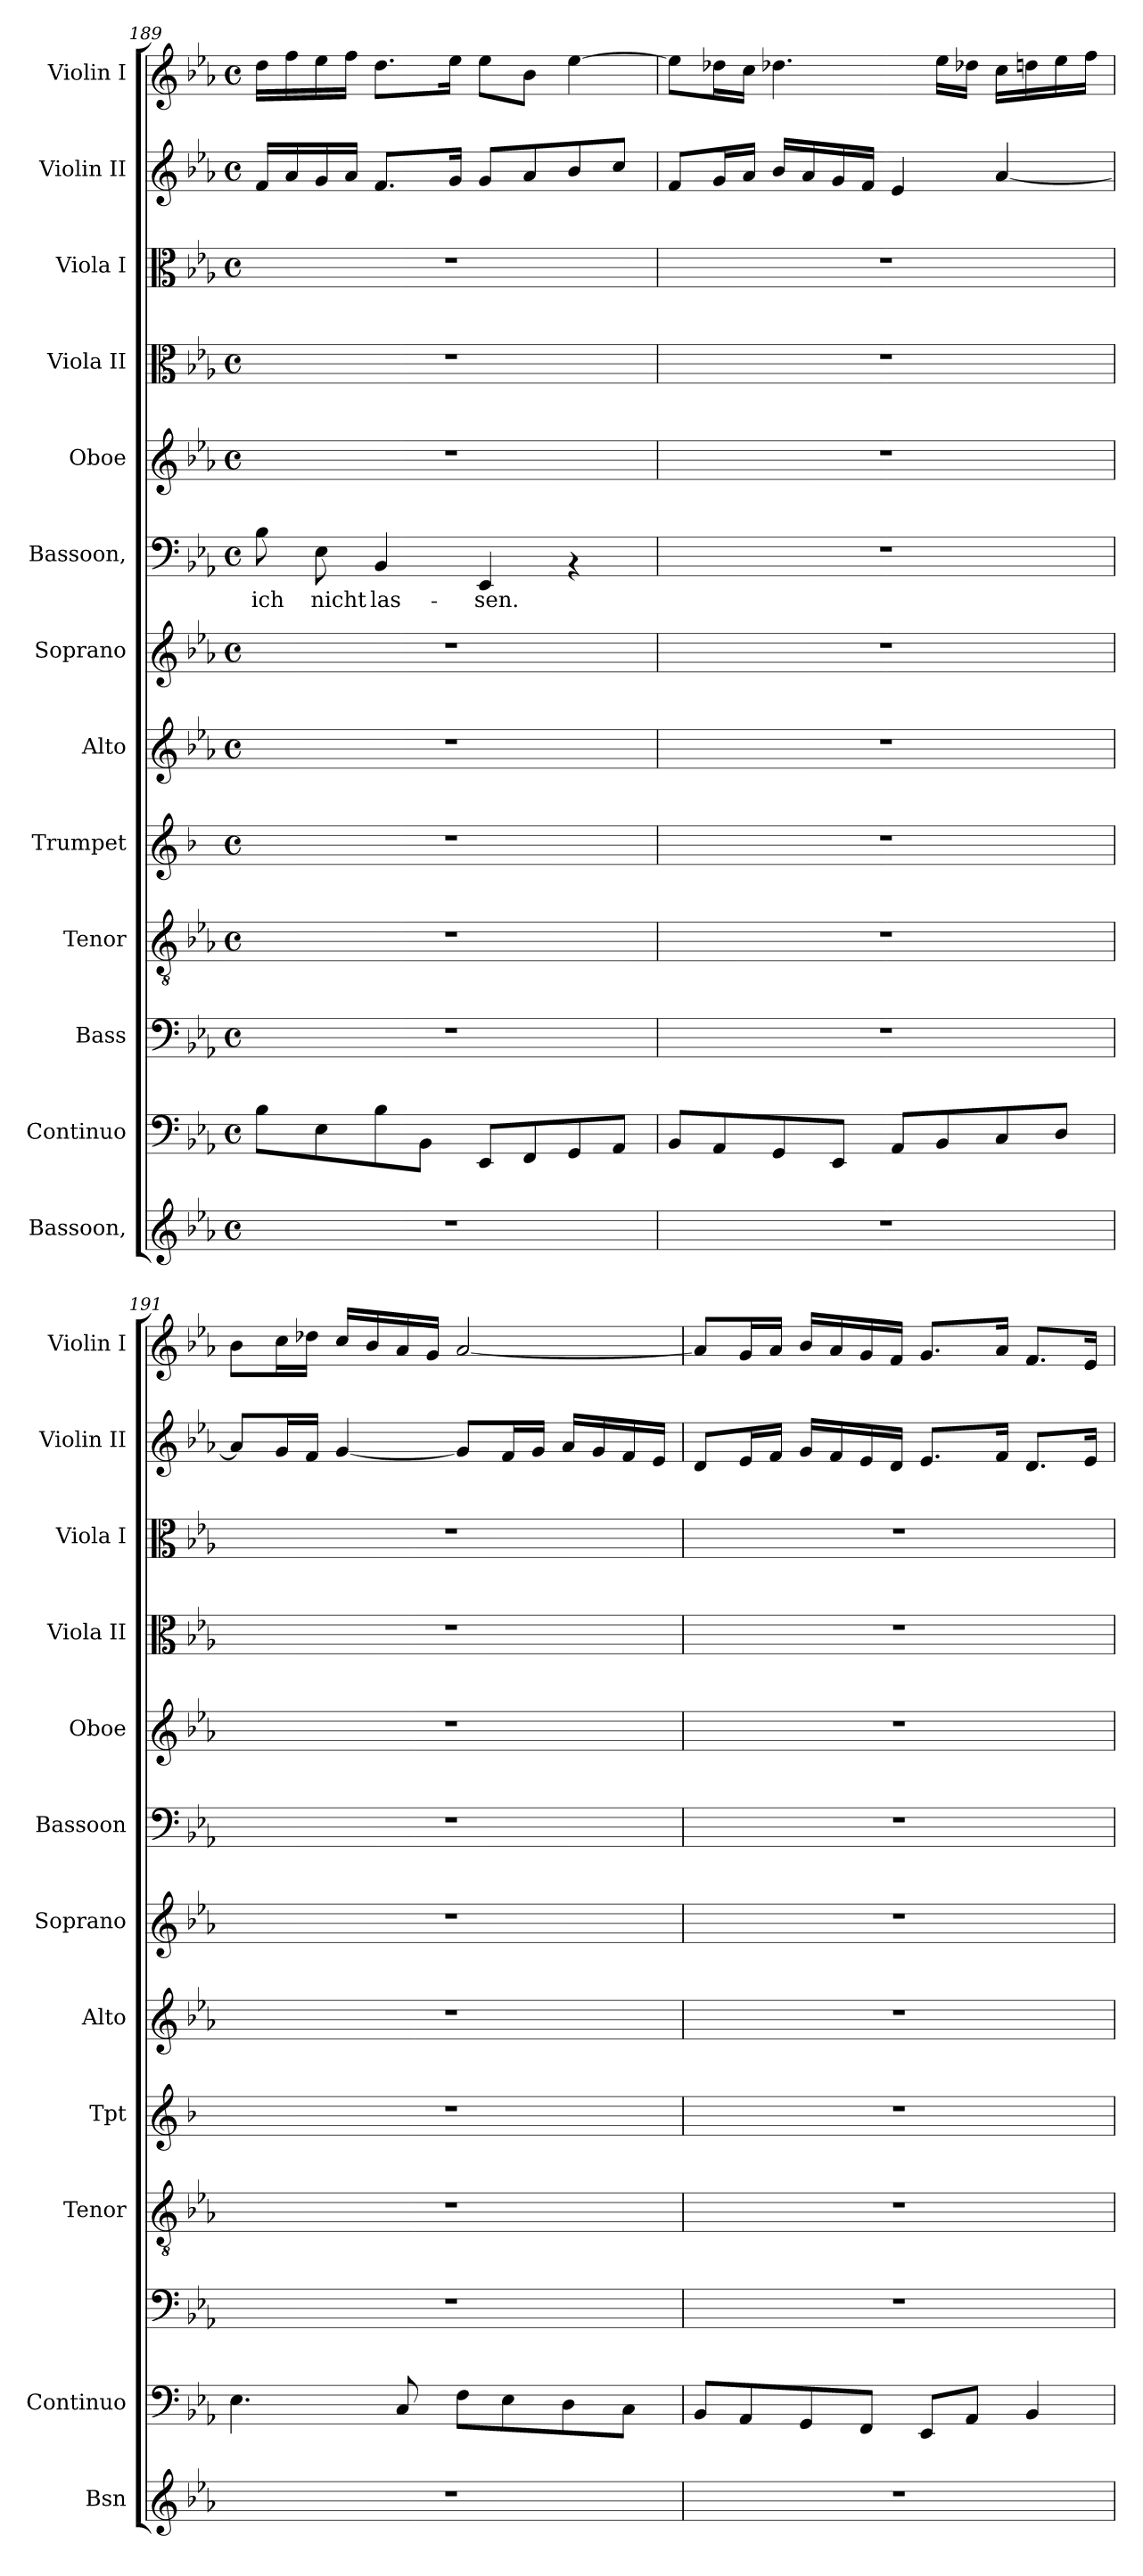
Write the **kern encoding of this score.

**kern	**kern	**kern	**kern	**kern	**kern	**kern	**kern	**text	**kern	**kern	**kern	**kern	**kern
*part13	*part12	*part11	*part10	*part9	*part8	*part7	*part6	*part6	*part5	*part4	*part3	*part2	*part1
*staff13	*staff12	*staff11	*staff10	*staff9	*staff8	*staff7	*staff6	*staff6	*staff5	*staff4	*staff3	*staff2	*staff1
*I"Bassoon,	*I"Continuo	*I"Bass	*I"Tenor	*I"Trumpet	*I"Alto	*I"Soprano	*I"Bassoon,	*	*I"Oboe	*I"Viola II	*I"Viola I	*I"Violin II	*I"Violin I
*I'Bsn	*I'Continuo	*	*I'Tenor	*I'Tpt	*I'Alto	*I'Soprano	*I'Bassoon	*	*I'Oboe	*I'Viola II	*I'Viola I	*I'Violin II	*I'Violin I
*clefG2	*clefF4	*clefF4	*clefGv2	*clefG2	*clefG2	*clefG2	*clefF4	*	*clefG2	*clefC3	*clefC3	*clefG2	*clefG2
*	*	*	*	*ITrd1c2	*	*	*	*	*	*	*	*	*
*k[b-e-a-]	*k[b-e-a-]	*k[b-e-a-]	*k[b-e-a-]	*k[b-e-a-]	*k[b-e-a-]	*k[b-e-a-]	*k[b-e-a-]	*	*k[b-e-a-]	*k[b-e-a-]	*k[b-e-a-]	*k[b-e-a-]	*k[b-e-a-]
*E-:	*E-:	*E-:	*E-:	*E-:	*E-:	*E-:	*E-:	*	*E-:	*E-:	*E-:	*E-:	*E-:
*M4/4	*M4/4	*M4/4	*M4/4	*M4/4	*M4/4	*M4/4	*M4/4	*	*M4/4	*M4/4	*M4/4	*M4/4	*M4/4
*met(c)	*met(c)	*met(c)	*met(c)	*met(c)	*met(c)	*met(c)	*met(c)	*	*met(c)	*met(c)	*met(c)	*met(c)	*met(c)
=189	=189	=189	=189	=189	=189	=189	=189	=189	=189	=189	=189	=189	=189
!	!	!	!	!	!	!	!	!LO:LY:b	!	!	!	!	!
1r	8B-\L	1r	1r	1r	1r	1r	8B-\	ich	1r	1r	1r	16f/LL	16dd\LL
.	.	.	.	.	.	.	.	.	.	.	.	16a-/	16ff\
!	!	!	!	!	!	!	!	!LO:LY:b	!	!	!	!	!
.	8E-\	.	.	.	.	.	8E-\	nicht	.	.	.	16g/	16ee-\
.	.	.	.	.	.	.	.	.	.	.	.	16a-/JJ	16ff\JJ
!	!	!	!	!	!	!	!	!LO:LY:b	!	!	!	!	!
.	8B-\	.	.	.	.	.	4BB-/	las-	.	.	.	8.f/L	8.dd\L
.	8BB-\J	.	.	.	.	.	.	.	.	.	.	.	.
.	.	.	.	.	.	.	.	.	.	.	.	16g/Jk	16ee-\Jk
!	!	!	!	!	!	!	!	!LO:LY:b	!	!	!	!	!
.	8EE-/L	.	.	.	.	.	4EE-/	-sen.	.	.	.	8g/L	8ee-\L
.	8FF/	.	.	.	.	.	.	.	.	.	.	8a-/	8b-\J
.	8GG/	.	.	.	.	.	4rAA	.	.	.	.	8b-/	[<4ee-\
.	8AA-/J	.	.	.	.	.	.	.	.	.	.	8cc/J	.
!!LO:LB:g=z
=190	=190	=190	=190	=190	=190	=190	=190	=190	=190	=190	=190	=190	=190
1r	8BB-/L	1r	1r	1r	1r	1r	1r	.	1r	1r	1r	8f/L	8ee-\L]
.	8AA-/	.	.	.	.	.	.	.	.	.	.	16g/L	16dd-X\L
.	.	.	.	.	.	.	.	.	.	.	.	16a-/JJ	16cc\JJ
.	8GG/	.	.	.	.	.	.	.	.	.	.	16b-/LL	4.dd-X\
.	.	.	.	.	.	.	.	.	.	.	.	16a-/	.
.	8EE-/J	.	.	.	.	.	.	.	.	.	.	16g/	.
.	.	.	.	.	.	.	.	.	.	.	.	16f/JJ	.
.	8AA-/L	.	.	.	.	.	.	.	.	.	.	4e-/	.
.	8BB-/	.	.	.	.	.	.	.	.	.	.	.	16ee-\LL
.	.	.	.	.	.	.	.	.	.	.	.	.	16dd-X\JJ
.	8C/	.	.	.	.	.	.	.	.	.	.	[<4a-/	16cc\LL
.	.	.	.	.	.	.	.	.	.	.	.	.	16ddn\
.	8D/J	.	.	.	.	.	.	.	.	.	.	.	16ee-\
.	.	.	.	.	.	.	.	.	.	.	.	.	16ff\JJ
=191	=191	=191	=191	=191	=191	=191	=191	=191	=191	=191	=191	=191	=191
1r	4.E-\	1r	1r	1r	1r	1r	1r	.	1r	1r	1r	8a-/L]	8b-\L
.	.	.	.	.	.	.	.	.	.	.	.	16g/L	16cc\L
.	.	.	.	.	.	.	.	.	.	.	.	16f/JJ	16dd-X\JJ
.	.	.	.	.	.	.	.	.	.	.	.	[<4g/	16cc/LL
.	.	.	.	.	.	.	.	.	.	.	.	.	16b-/
.	8C/	.	.	.	.	.	.	.	.	.	.	.	16a-/
.	.	.	.	.	.	.	.	.	.	.	.	.	16g/JJ
.	8F\L	.	.	.	.	.	.	.	.	.	.	8g/L]	[<2a-/
.	8E-\	.	.	.	.	.	.	.	.	.	.	16f/L	.
.	.	.	.	.	.	.	.	.	.	.	.	16g/JJ	.
.	8D\	.	.	.	.	.	.	.	.	.	.	16a-/LL	.
.	.	.	.	.	.	.	.	.	.	.	.	16g/	.
.	8C\J	.	.	.	.	.	.	.	.	.	.	16f/	.
.	.	.	.	.	.	.	.	.	.	.	.	16e-/JJ	.
=192	=192	=192	=192	=192	=192	=192	=192	=192	=192	=192	=192	=192	=192
1r	8BB-/L	1r	1r	1r	1r	1r	1r	.	1r	1r	1r	8d/L	8a-/L]
.	8AA-/	.	.	.	.	.	.	.	.	.	.	16e-/L	16g/L
.	.	.	.	.	.	.	.	.	.	.	.	16f/JJ	16a-/JJ
.	8GG/	.	.	.	.	.	.	.	.	.	.	16g/LL	16b-/LL
.	.	.	.	.	.	.	.	.	.	.	.	16f/	16a-/
.	8FF/J	.	.	.	.	.	.	.	.	.	.	16e-/	16g/
.	.	.	.	.	.	.	.	.	.	.	.	16d/JJ	16f/JJ
.	8EE-/L	.	.	.	.	.	.	.	.	.	.	8.e-/L	8.g/L
.	8AA-/J	.	.	.	.	.	.	.	.	.	.	.	.
.	.	.	.	.	.	.	.	.	.	.	.	16f/Jk	16a-/Jk
.	4BB-/	.	.	.	.	.	.	.	.	.	.	8.d/L	8.f/L
.	.	.	.	.	.	.	.	.	.	.	.	16e-/Jk	16e-/Jk
=	=	=	=	=	=	=	=	=	=	=	=	=	=
*-	*-	*-	*-	*-	*-	*-	*-	*-	*-	*-	*-	*-	*-
